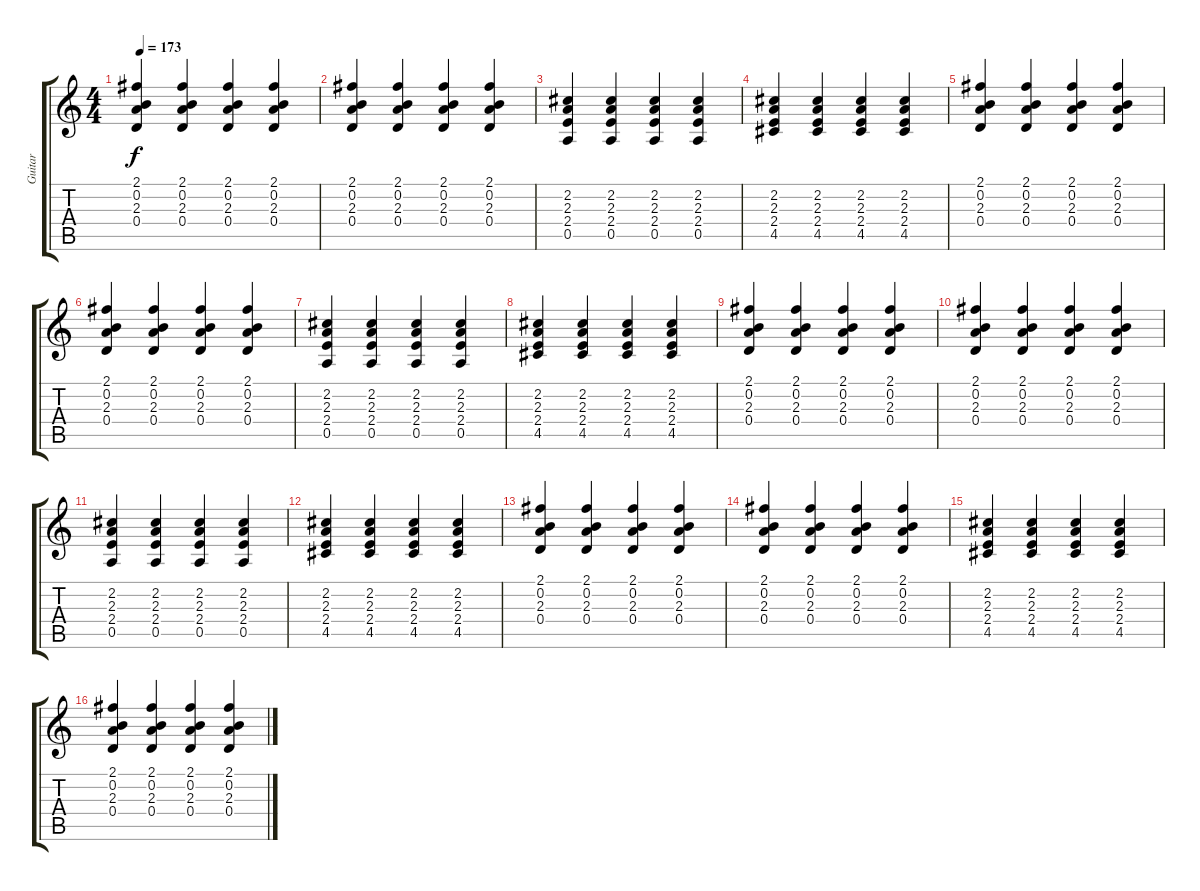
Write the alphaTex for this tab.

\track ("Guitar" "Guitar") {instrument acousticguitarsteel}
\staff {score tabs}
\tuning (E4 B3 G3 D3 A2 E2) {hide}
\ts (4 4)
\tempo 173
\clef g2
\ks c
(2.1 0.2 2.3 0.4).4{dy f} (2.1 0.2 2.3 0.4).4 (2.1 0.2 2.3 0.4).4 (2.1 0.2 2.3 0.4).4 |
(2.1 0.2 2.3 0.4).4 (2.1 0.2 2.3 0.4).4 (2.1 0.2 2.3 0.4).4 (2.1 0.2 2.3 0.4).4 |
(2.2 2.3 2.4 0.5).4 (2.2 2.3 2.4 0.5).4 (2.2 2.3 2.4 0.5).4 (2.2 2.3 2.4 0.5).4 |
(2.2 2.3 2.4 4.5).4 (2.2 2.3 2.4 4.5).4 (2.2 2.3 2.4 4.5).4 (2.2 2.3 2.4 4.5).4 |
(2.1 0.2 2.3 0.4).4 (2.1 0.2 2.3 0.4).4 (2.1 0.2 2.3 0.4).4 (2.1 0.2 2.3 0.4).4 |
(2.1 0.2 2.3 0.4).4 (2.1 0.2 2.3 0.4).4 (2.1 0.2 2.3 0.4).4 (2.1 0.2 2.3 0.4).4 |
(2.2 2.3 2.4 0.5).4 (2.2 2.3 2.4 0.5).4 (2.2 2.3 2.4 0.5).4 (2.2 2.3 2.4 0.5).4 |
(2.2 2.3 2.4 4.5).4 (2.2 2.3 2.4 4.5).4 (2.2 2.3 2.4 4.5).4 (2.2 2.3 2.4 4.5).4 |
(2.1 0.2 2.3 0.4).4 (2.1 0.2 2.3 0.4).4 (2.1 0.2 2.3 0.4).4 (2.1 0.2 2.3 0.4).4 |
(2.1 0.2 2.3 0.4).4 (2.1 0.2 2.3 0.4).4 (2.1 0.2 2.3 0.4).4 (2.1 0.2 2.3 0.4).4 |
(2.2 2.3 2.4 0.5).4 (2.2 2.3 2.4 0.5).4 (2.2 2.3 2.4 0.5).4 (2.2 2.3 2.4 0.5).4 |
(2.2 2.3 2.4 4.5).4 (2.2 2.3 2.4 4.5).4 (2.2 2.3 2.4 4.5).4 (2.2 2.3 2.4 4.5).4 |
(2.1 0.2 2.3 0.4).4 (2.1 0.2 2.3 0.4).4 (2.1 0.2 2.3 0.4).4 (2.1 0.2 2.3 0.4).4 |
(2.1 0.2 2.3 0.4).4 (2.1 0.2 2.3 0.4).4 (2.1 0.2 2.3 0.4).4 (2.1 0.2 2.3 0.4).4 |
(2.2 2.3 2.4 4.5).4 (2.2 2.3 2.4 4.5).4 (2.2 2.3 2.4 4.5).4 (2.2 2.3 2.4 4.5).4 |
(2.1 0.2 2.3 0.4).4 (2.1 0.2 2.3 0.4).4 (2.1 0.2 2.3 0.4).4 (2.1 0.2 2.3 0.4).4
